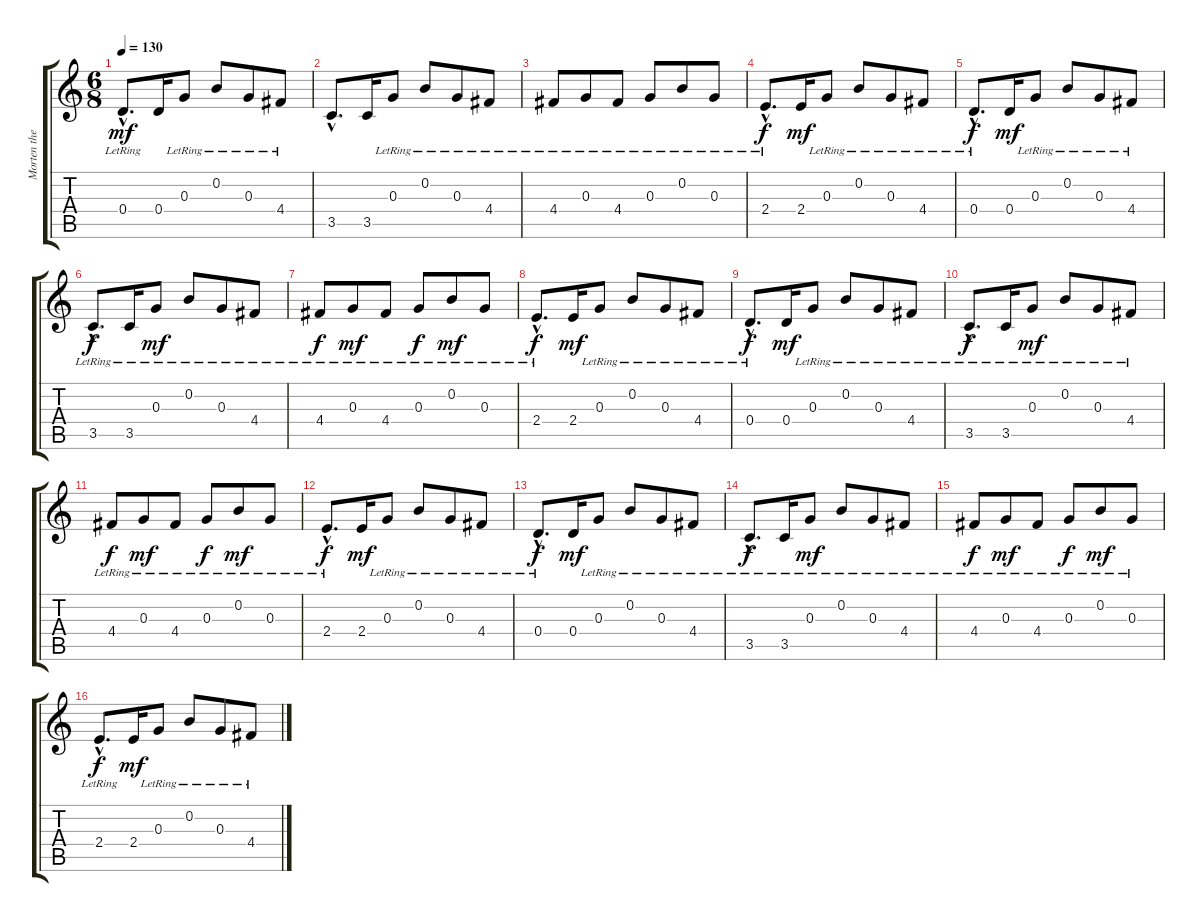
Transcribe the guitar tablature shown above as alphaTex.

\track ("Morten the god the greatest of them all" "Morten the") {instrument distortionguitar}
\staff {score tabs}
\tuning (E4 B3 G3 D3 A2 E2) {hide}
\ts (6 8)
\tempo 130
\clef g2
\ks c
0.4{hac lr}.8{d dy mf instrument acousticguitarsteel} 0.4.16 0.3{lr}.8 0.2{lr}.8 0.3{lr}.8 4.4{lr}.8 |
3.5{hac}.8{d instrument acousticguitarsteel} 3.5.16 0.3{lr}.8 0.2{lr}.8 0.3{lr}.8 4.4{lr}.8 |
4.4{lr}.8 0.3{lr}.8 4.4{lr}.8 0.3{lr}.8 0.2{lr}.8 0.3{lr}.8 |
2.4{hac lr}.8{d dy f instrument acousticguitarsteel} 2.4.16{dy mf} 0.3{lr}.8 0.2{lr}.8 0.3{lr}.8 4.4{lr}.8 |
0.4{hac lr}.8{d dy f instrument acousticguitarsteel} 0.4.16{dy mf} 0.3{lr}.8 0.2{lr}.8 0.3{lr}.8 4.4{lr}.8 |
3.5{hac lr}.8{d dy f instrument acousticguitarsteel} 3.5{lr}.16 0.3{lr}.8{dy mf} 0.2{lr}.8 0.3{lr}.8 4.4{lr}.8 |
4.4{lr}.8{dy f} 0.3{lr}.8{dy mf} 4.4{lr}.8 0.3{lr}.8{dy f} 0.2{lr}.8{dy mf} 0.3{lr}.8 |
2.4{hac lr}.8{d dy f instrument acousticguitarsteel} 2.4.16{dy mf} 0.3{lr}.8 0.2{lr}.8 0.3{lr}.8 4.4{lr}.8 |
0.4{hac lr}.8{d dy f instrument acousticguitarsteel} 0.4.16{dy mf} 0.3{lr}.8 0.2{lr}.8 0.3{lr}.8 4.4{lr}.8 |
3.5{hac lr}.8{d dy f instrument acousticguitarsteel} 3.5{lr}.16 0.3{lr}.8{dy mf} 0.2{lr}.8 0.3{lr}.8 4.4{lr}.8 |
4.4{lr}.8{dy f} 0.3{lr}.8{dy mf} 4.4{lr}.8 0.3{lr}.8{dy f} 0.2{lr}.8{dy mf} 0.3{lr}.8 |
2.4{hac lr}.8{d dy f instrument acousticguitarsteel} 2.4.16{dy mf} 0.3{lr}.8 0.2{lr}.8 0.3{lr}.8 4.4{lr}.8 |
0.4{hac lr}.8{d dy f instrument acousticguitarsteel} 0.4.16{dy mf} 0.3{lr}.8 0.2{lr}.8 0.3{lr}.8 4.4{lr}.8 |
3.5{hac lr}.8{d dy f instrument acousticguitarsteel} 3.5{lr}.16 0.3{lr}.8{dy mf} 0.2{lr}.8 0.3{lr}.8 4.4{lr}.8 |
4.4{lr}.8{dy f} 0.3{lr}.8{dy mf} 4.4{lr}.8 0.3{lr}.8{dy f} 0.2{lr}.8{dy mf} 0.3{lr}.8 |
2.4{hac lr}.8{d dy f instrument acousticguitarsteel} 2.4.16{dy mf} 0.3{lr}.8 0.2{lr}.8 0.3{lr}.8 4.4{lr}.8
